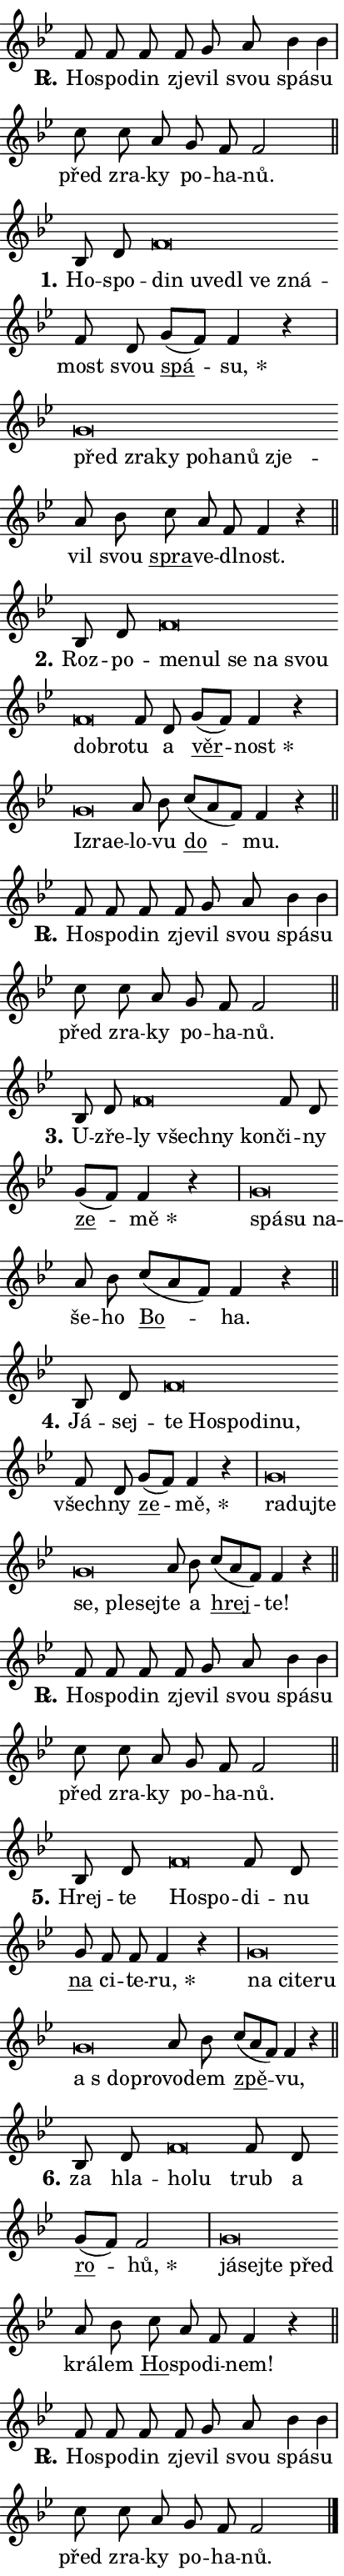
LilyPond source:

\version "2.24.0"
\header { tagline = "" }
\paper {
  indent = 0\cm
  top-margin = 0\cm
  right-margin = 0.13\cm % to fit lyric hyphens
  bottom-margin = 0\cm
  left-margin = 0\cm
  paper-width = 7\cm
  page-breaking = #ly:one-page-breaking
  system-system-spacing.basic-distance = #11
  score-system-spacing.basic-distance = #11
  ragged-last = ##f
}


%% Author: Thomas Morley
%% https://lists.gnu.org/archive/html/lilypond-user/2020-05/msg00002.html
#(define (line-position grob)
"Returns position of @var[grob} in current system:
   @code{'start}, if at first time-step
   @code{'end}, if at last time-step
   @code{'middle} otherwise
"
  (let* ((col (ly:item-get-column grob))
         (ln (ly:grob-object col 'left-neighbor))
         (rn (ly:grob-object col 'right-neighbor))
         (col-to-check-left (if (ly:grob? ln) ln col))
         (col-to-check-right (if (ly:grob? rn) rn col))
         (break-dir-left
           (and
             (ly:grob-property col-to-check-left 'non-musical #f)
             (ly:item-break-dir col-to-check-left)))
         (break-dir-right
           (and
             (ly:grob-property col-to-check-right 'non-musical #f)
             (ly:item-break-dir col-to-check-right))))
        (cond ((eqv? 1 break-dir-left) 'start)
              ((eqv? -1 break-dir-right) 'end)
              (else 'middle))))

#(define (tranparent-at-line-position vctor)
  (lambda (grob)
  "Relying on @code{line-position} select the relevant enry from @var{vctor}.
Used to determine transparency,"
    (case (line-position grob)
      ((end) (not (vector-ref vctor 0)))
      ((middle) (not (vector-ref vctor 1)))
      ((start) (not (vector-ref vctor 2))))))

noteHeadBreakVisibility =
#(define-music-function (break-visibility)(vector?)
"Makes @code{NoteHead}s transparent relying on @var{break-visibility}"
#{
  \override NoteHead.transparent =
    #(tranparent-at-line-position break-visibility)
#})

#(define delete-ledgers-for-transparent-note-heads
  (lambda (grob)
    "Reads whether a @code{NoteHead} is transparent.
If so this @code{NoteHead} is removed from @code{'note-heads} from
@var{grob}, which is supposed to be @code{LedgerLineSpanner}.
As a result ledgers are not printed for this @code{NoteHead}"
    (let* ((nhds-array (ly:grob-object grob 'note-heads))
           (nhds-list
             (if (ly:grob-array? nhds-array)
                 (ly:grob-array->list nhds-array)
                 '()))
           ;; Relies on the transparent-property being done before
           ;; Staff.LedgerLineSpanner.after-line-breaking is executed.
           ;; This is fragile ...
           (to-keep
             (remove
               (lambda (nhd)
                 (ly:grob-property nhd 'transparent #f))
               nhds-list)))
      ;; TODO find a better method to iterate over grob-arrays, similiar
      ;; to filter/remove etc for lists
      ;; For now rebuilt from scratch
      (set! (ly:grob-object grob 'note-heads)  '())
      (for-each
        (lambda (nhd)
          (ly:pointer-group-interface::add-grob grob 'note-heads nhd))
        to-keep))))

squashNotes = {
  \override NoteHead.X-extent = #'(-0.2 . 0.2)
  \override NoteHead.Y-extent = #'(-0.75 . 0)
  \override NoteHead.stencil =
    #(lambda (grob)
       (let ((pos (ly:grob-property grob 'staff-position)))
         (begin
           (if (< pos -7) (display "ERROR: Lower brevis then expected\n") (display ""))
           (if (<= pos -6) ly:text-interface::print ly:note-head::print))))
}
unSquashNotes = {
  \revert NoteHead.X-extent
  \revert NoteHead.Y-extent
  \revert NoteHead.stencil
}

hideNotes = \noteHeadBreakVisibility #begin-of-line-visible
unHideNotes = \noteHeadBreakVisibility #all-visible

% work-around for resetting accidentals
% https://lilypond.org/doc/v2.23/Documentation/notation/displaying-rhythms#unmetered-music
cadenzaMeasure = {
  \cadenzaOff
  \partial 1024 s1024
  \cadenzaOn
}

#(define-markup-command (accent layout props text) (markup?)
  "Underline accented syllable"
  (interpret-markup layout props
    #{\markup \override #'(offset . 4.3) \underline { #text }#}))

responsum = \markup \concat {
  "R" \hspace #-1.05 \path #0.1 #'((moveto 0 0.07) (lineto 0.9 0.8)) \hspace #0.05 "."
}

spaceSize = #0.6828661417322834 % exact space size for TeX Gyre Schola

\layout {
  \context {
    \Staff
    \remove "Time_signature_engraver"
    \override LedgerLineSpanner.after-line-breaking = #delete-ledgers-for-transparent-note-heads
  }
  \context {
    \Lyrics {
      \override LyricSpace.minimum-distance = \spaceSize
      \override LyricText.font-name = #"TeX Gyre Schola"
      \override LyricText.font-size = 1
      \override StanzaNumber.font-name = #"TeX Gyre Schola Bold"
      \override StanzaNumber.font-size = 1
    }
  }
  \context {
    \Score 
    \override NoteHead.text =
      #(lambda (grob) 
        (let ((pos (ly:grob-property grob 'staff-position)))
          #{\markup {
            \combine
              \halign #-0.55 \raise #(if (= pos -6) 0 0.5) \override #'(thickness . 2) \draw-line #'(3.2 . 0)
              \musicglyph "noteheads.sM1"
          }#}))
  }
}

% magnetic-lyrics.ily
%
%   written by
%     Jean Abou Samra <jean@abou-samra.fr>
%     Werner Lemberg <wl@gnu.org>
%
%   adapted by
%     Jiri Hon <jiri.hon@gmail.com>
%
% Version 2022-Apr-15

% https://www.mail-archive.com/lilypond-user@gnu.org/msg149350.html

#(define (Left_hyphen_pointer_engraver context)
   "Collect syllable-hyphen-syllable occurrences in lyrics and store
them in properties.  This engraver only looks to the left.  For
example, if the lyrics input is @code{foo -- bar}, it does the
following.

@itemize @bullet
@item
Set the @code{text} property of the @code{LyricHyphen} grob between
@q{foo} and @q{bar} to @code{foo}.

@item
Set the @code{left-hyphen} property of the @code{LyricText} grob with
text @q{foo} to the @code{LyricHyphen} grob between @q{foo} and
@q{bar}.
@end itemize

Use this auxiliary engraver in combination with the
@code{lyric-@/text::@/apply-@/magnetic-@/offset!} hook."
   (let ((hyphen #f)
         (text #f))
     (make-engraver
      (acknowledgers
       ((lyric-syllable-interface engraver grob source-engraver)
        (set! text grob)))
      (end-acknowledgers
       ((lyric-hyphen-interface engraver grob source-engraver)
        ;(when (not (grob::has-interface grob 'lyric-space-interface))
          (set! hyphen grob)));)
      ((stop-translation-timestep engraver)
       (when (and text hyphen)
         (ly:grob-set-object! text 'left-hyphen hyphen))
       (set! text #f)
       (set! hyphen #f)))))

#(define (lyric-text::apply-magnetic-offset! grob)
   "If the space between two syllables is less than the value in
property @code{LyricText@/.details@/.squash-threshold}, move the right
syllable to the left so that it gets concatenated with the left
syllable.

Use this function as a hook for
@code{LyricText@/.after-@/line-@/breaking} if the
@code{Left_@/hyphen_@/pointer_@/engraver} is active."
   (let ((hyphen (ly:grob-object grob 'left-hyphen #f)))
     (when hyphen
       (let ((left-text (ly:spanner-bound hyphen LEFT)))
         (when (grob::has-interface left-text 'lyric-syllable-interface)
           (let* ((common (ly:grob-common-refpoint grob left-text X))
                  (this-x-ext (ly:grob-extent grob common X))
                  (left-x-ext
                   (begin
                     ;; Trigger magnetism for left-text.
                     (ly:grob-property left-text 'after-line-breaking)
                     (ly:grob-extent left-text common X)))
                  ;; `delta` is the gap width between two syllables.
                  (delta (- (interval-start this-x-ext)
                            (interval-end left-x-ext)))
                  (details (ly:grob-property grob 'details))
                  (threshold (assoc-get 'squash-threshold details 0.2)))
             (when (< delta threshold)
               (let* (;; We have to manipulate the input text so that
                      ;; ligatures crossing syllable boundaries are not
                      ;; disabled.  For languages based on the Latin
                      ;; script this is essentially a beautification.
                      ;; However, for non-Western scripts it can be a
                      ;; necessity.
                      (lt (ly:grob-property left-text 'text))
                      (rt (ly:grob-property grob 'text))
                      (is-space (grob::has-interface hyphen 'lyric-space-interface))
                      (space (if is-space " " ""))
                      (extra-delta (if is-space spaceSize 0))
                      ;; Append new syllable.
                      (ltrt-space (if (and (string? lt) (string? rt))
                                (string-append lt space rt)
                                (make-concat-markup (list lt space rt))))
                      ;; Right-align `ltrt` to the right side.
                      (ltrt-space-markup (grob-interpret-markup
                               grob
                               (make-translate-markup
                                (cons (interval-length this-x-ext) 0)
                                (make-right-align-markup ltrt-space)))))
                 (begin
                   ;; Don't print `left-text`.
                   (ly:grob-set-property! left-text 'stencil #f)
                   ;; Set text and stencil (which holds all collected
                   ;; syllables so far) and shift it to the left.
                   (ly:grob-set-property! grob 'text ltrt-space)
                   (ly:grob-set-property! grob 'stencil ltrt-space-markup)
                   (ly:grob-translate-axis! grob (- (- delta extra-delta)) X))))))))))


#(define (lyric-hyphen::displace-bounds-first grob)
   ;; Make very sure this callback isn't triggered too early.
   (let ((left (ly:spanner-bound grob LEFT))
         (right (ly:spanner-bound grob RIGHT)))
     (ly:grob-property left 'after-line-breaking)
     (ly:grob-property right 'after-line-breaking)
     (ly:lyric-hyphen::print grob)))

squashThreshold = #0.4

\layout {
  \context {
    \Lyrics
    \consists #Left_hyphen_pointer_engraver
    \override LyricText.after-line-breaking =
      #lyric-text::apply-magnetic-offset!
    \override LyricHyphen.stencil = #lyric-hyphen::displace-bounds-first
    \override LyricText.details.squash-threshold = \squashThreshold
    \override LyricHyphen.minimum-distance = 0
    \override LyricHyphen.minimum-length = \squashThreshold
  }
}

squashText = \override LyricText.details.squash-threshold = 9999
unSquashText = \override LyricText.details.squash-threshold = \squashThreshold

leftText = \override LyricText.self-alignment-X = #LEFT
unLeftText = \revert LyricText.self-alignment-X

starOffset = #(lambda (grob) 
                (let ((x_offset (ly:self-alignment-interface::aligned-on-x-parent grob)))
                  (if (= x_offset 0) 0 (+ x_offset 1.2))))

star = #(define-music-function (syllable)(string?)
"Append star separator at the end of a syllable"
#{
  \once \override LyricText.X-offset = #starOffset
  \lyricmode { \markup {
    #syllable
    \override #'((font-name . "TeX Gyre Schola Bold")) \hspace #0.2 \lower #0.65 \larger "*"
  } }
#})

starAccent = #(define-music-function (syllable)(string?)
"Append star separator at the end of a syllable and make accent"
#{
  \once \override LyricText.X-offset = #starOffset
  \lyricmode { \markup {
    \accent #syllable
    \override #'((font-name . "TeX Gyre Schola Bold")) \hspace #0.2 \lower #0.65 \larger "*"
  } }
#})

breath = #(define-music-function (syllable)(string?)
"Append breathing indicator at the end of a syllable"
#{
  \lyricmode { \markup { #syllable "+" } }
#})

optionalBreath = #(define-music-function (syllable)(string?)
"Append optional breathing indicator at the end of a syllable"
#{
  \lyricmode { \markup { #syllable "(+)" } }
#})


\score {
    <<
        \new Voice = "melody" { \cadenzaOn \key bes \major \relative { f'8 f f f g a \bar "" bes4 bes \cadenzaMeasure \bar "|" c8 c a \bar "" g f f2 \cadenzaMeasure \bar "||" \break } }
        \new Lyrics \lyricsto "melody" { \lyricmode { \set stanza = \responsum
Ho -- spo -- din zje -- vil svou spá -- su před zra -- ky po -- ha -- nů. } }
    >>
    \layout {}
}

\score {
    <<
        \new Voice = "melody" { \cadenzaOn \key bes \major \relative { bes8 d \squashNotes f\breve*1/16 \hideNotes \breve*1/16 \bar "" \breve*1/16 \bar "" \breve*1/16 \bar "" \breve*1/16 \breve*1/16 \bar "" \unHideNotes \unSquashNotes f8 d \bar "" g[( f)] f4 r \cadenzaMeasure \bar "|" \squashNotes g\breve*1/16 \hideNotes \breve*1/16 \bar "" \breve*1/16 \bar "" \breve*1/16 \bar "" \breve*1/16 \bar "" \breve*1/16 \breve*1/16 \bar "" \unHideNotes \unSquashNotes a8 bes \bar "" c a f f4 r \cadenzaMeasure \bar "||" \break } }
        \new Lyrics \lyricsto "melody" { \lyricmode { \set stanza = "1."
Ho -- spo -- \leftText din \squashText u -- ve -- dl ve zná -- \unLeftText \unSquashText most svou \markup \accent spá -- \star su, \leftText před \squashText zra -- ky po -- ha -- nů zje -- \unLeftText \unSquashText vil svou \markup \accent spra -- ve -- dl -- nost. } }
    >>
    \layout {}
}

\score {
    <<
        \new Voice = "melody" { \cadenzaOn \key bes \major \relative { bes8 d \squashNotes f\breve*1/16 \hideNotes \breve*1/16 \bar "" \breve*1/16 \bar "" \breve*1/16 \bar "" \breve*1/16 \bar "" \breve*1/16 \breve*1/16 \bar "" \unHideNotes \unSquashNotes f8 d \bar "" g[( f)] f4 r \cadenzaMeasure \bar "|" \squashNotes g\breve*1/16 \hideNotes \breve*1/16 \breve*1/16 \bar "" \unHideNotes \unSquashNotes a8 bes \bar "" c[( a f)] f4 r \cadenzaMeasure \bar "||" \break } }
        \new Lyrics \lyricsto "melody" { \lyricmode { \set stanza = "2."
Roz -- po -- \leftText me -- \squashText nul se na svou dob -- ro -- \unLeftText \unSquashText tu a \markup \accent věr -- \star nost \leftText Iz -- \squashText ra -- e -- \unLeftText \unSquashText lo -- vu \markup \accent do -- mu. } }
    >>
    \layout {}
}

\score {
    <<
        \new Voice = "melody" { \cadenzaOn \key bes \major \relative { f'8 f f f g a \bar "" bes4 bes \cadenzaMeasure \bar "|" c8 c a \bar "" g f f2 \cadenzaMeasure \bar "||" \break } }
        \new Lyrics \lyricsto "melody" { \lyricmode { \set stanza = \responsum
Ho -- spo -- din zje -- vil svou spá -- su před zra -- ky po -- ha -- nů. } }
    >>
    \layout {}
}

\score {
    <<
        \new Voice = "melody" { \cadenzaOn \key bes \major \relative { bes8 d \squashNotes f\breve*1/16 \hideNotes \breve*1/16 \bar "" \breve*1/16 \breve*1/16 \bar "" \unHideNotes \unSquashNotes f8 d \bar "" g[( f)] f4 r \cadenzaMeasure \bar "|" \squashNotes g\breve*1/16 \hideNotes \breve*1/16 \breve*1/16 \bar "" \unHideNotes \unSquashNotes a8 bes \bar "" c[( a f)] f4 r \cadenzaMeasure \bar "||" \break } }
        \new Lyrics \lyricsto "melody" { \lyricmode { \set stanza = "3."
U -- zře -- \leftText ly \squashText všech -- ny kon -- \unLeftText \unSquashText či -- ny \markup \accent ze -- \star mě \leftText spá -- \squashText su na -- \unLeftText \unSquashText še -- ho \markup \accent Bo -- ha. } }
    >>
    \layout {}
}

\score {
    <<
        \new Voice = "melody" { \cadenzaOn \key bes \major \relative { bes8 d \squashNotes f\breve*1/16 \hideNotes \breve*1/16 \bar "" \breve*1/16 \bar "" \breve*1/16 \breve*1/16 \bar "" \unHideNotes \unSquashNotes f8 d \bar "" g[( f)] f4 r \cadenzaMeasure \bar "|" \squashNotes g\breve*1/16 \hideNotes \breve*1/16 \bar "" \breve*1/16 \bar "" \breve*1/16 \bar "" \breve*1/16 \breve*1/16 \bar "" \unHideNotes \unSquashNotes a8 bes \bar "" c[( a f)] f4 r \cadenzaMeasure \bar "||" \break } }
        \new Lyrics \lyricsto "melody" { \lyricmode { \set stanza = "4."
Já -- sej -- \leftText te \squashText Ho -- spo -- di -- nu, \unLeftText \unSquashText všech -- ny \markup \accent ze -- \star mě, \leftText ra -- \squashText duj -- te se, ple -- sej -- \unLeftText \unSquashText te a \markup \accent hrej -- te! } }
    >>
    \layout {}
}

\score {
    <<
        \new Voice = "melody" { \cadenzaOn \key bes \major \relative { f'8 f f f g a \bar "" bes4 bes \cadenzaMeasure \bar "|" c8 c a \bar "" g f f2 \cadenzaMeasure \bar "||" \break } }
        \new Lyrics \lyricsto "melody" { \lyricmode { \set stanza = \responsum
Ho -- spo -- din zje -- vil svou spá -- su před zra -- ky po -- ha -- nů. } }
    >>
    \layout {}
}

\score {
    <<
        \new Voice = "melody" { \cadenzaOn \key bes \major \relative { bes8 d \squashNotes f\breve*1/16 \hideNotes \breve*1/16 \bar "" \unHideNotes \unSquashNotes f8 d \bar "" g f f f4 r \cadenzaMeasure \bar "|" \squashNotes g\breve*1/16 \hideNotes \breve*1/16 \bar "" \breve*1/16 \bar "" \breve*1/16 \bar "" \breve*1/16 \bar "" \breve*1/16 \breve*1/16 \bar "" \unHideNotes \unSquashNotes a8 bes \bar "" c[( a f)] f4 r \cadenzaMeasure \bar "||" \break } }
        \new Lyrics \lyricsto "melody" { \lyricmode { \set stanza = "5."
Hrej -- te \leftText Ho -- \squashText spo -- \unLeftText \unSquashText di -- nu \markup \accent na ci -- te -- \star ru, \leftText na \squashText ci -- te -- ru a "s do" -- pro -- \unLeftText \unSquashText vo -- dem \markup \accent zpě -- vu, } }
    >>
    \layout {}
}

\score {
    <<
        \new Voice = "melody" { \cadenzaOn \key bes \major \relative { bes8 d \squashNotes f\breve*1/16 \hideNotes \breve*1/16 \bar "" \unHideNotes \unSquashNotes f8 d \bar "" g[( f)] f2 \cadenzaMeasure \bar "|" \squashNotes g\breve*1/16 \hideNotes \breve*1/16 \bar "" \breve*1/16 \breve*1/16 \bar "" \unHideNotes \unSquashNotes a8 bes \bar "" c a f f4 r \cadenzaMeasure \bar "||" \break } }
        \new Lyrics \lyricsto "melody" { \lyricmode { \set stanza = "6."
za hla -- \leftText ho -- \squashText lu \unLeftText \unSquashText trub a \markup \accent ro -- \star hů, \leftText já -- \squashText sej -- te před \unLeftText \unSquashText krá -- lem \markup \accent Ho -- spo -- di -- nem! } }
    >>
    \layout {}
}

\score {
    <<
        \new Voice = "melody" { \cadenzaOn \key bes \major \relative { f'8 f f f g a \bar "" bes4 bes \cadenzaMeasure \bar "|" c8 c a \bar "" g f f2 \cadenzaMeasure \bar "||" \break } \bar "|." }
        \new Lyrics \lyricsto "melody" { \lyricmode { \set stanza = \responsum
Ho -- spo -- din zje -- vil svou spá -- su před zra -- ky po -- ha -- nů. } }
    >>
    \layout {}
}
